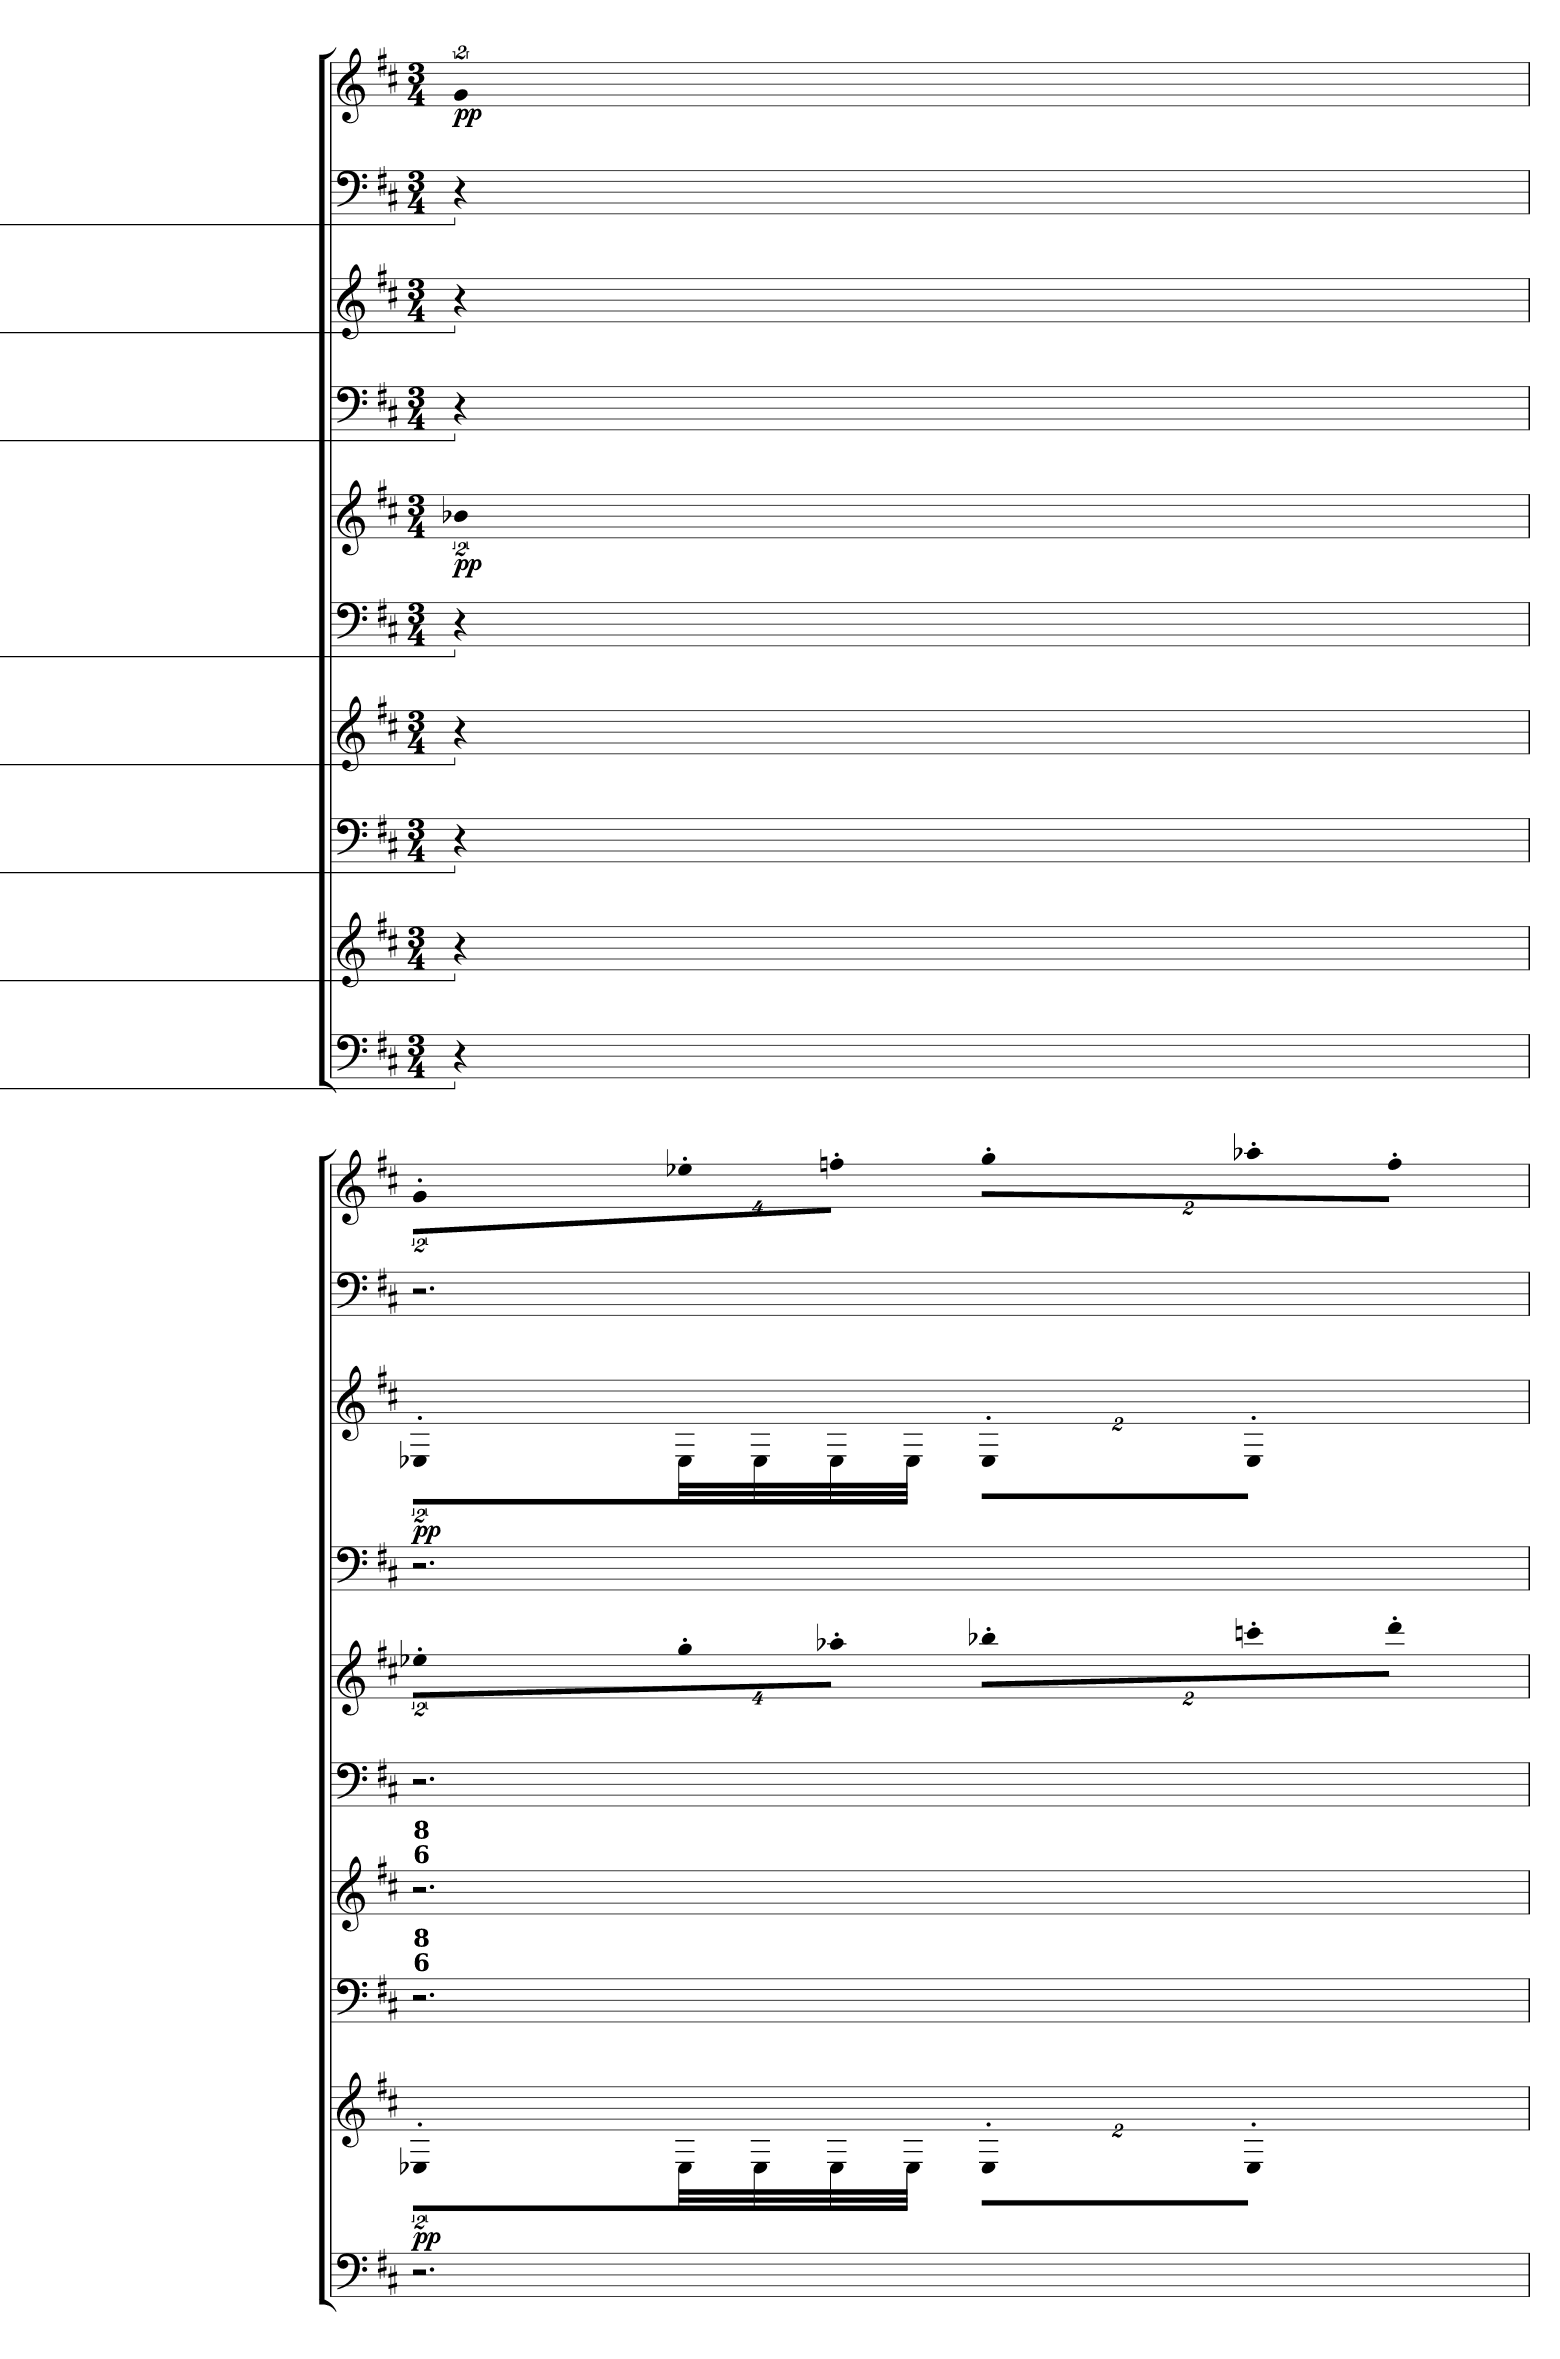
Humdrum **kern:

**kern	**kern	**dynam	**kern	**kern	**kern	**kern	**dynam	**kern	**kern	**dynam	**kern	**kern	**dynam
*part10	*part9	*part9	*part8	*part7	*part6	*part5	*part5	*part4	*part3	*part3	*part2	*part1	*part1
*staff10	*staff9	*staff9	*staff8	*staff7	*staff6	*staff5	*staff5	*staff4	*staff3	*staff3	*staff2	*staff1	*staff1
*clefF4	*clefG2	*	*clefF4	*clefG2	*clefF4	*clefG2	*	*clefF4	*clefG2	*	*clefF4	*clefG2	*
*k[f#c#]	*k[f#c#]	*	*k[f#c#]	*k[f#c#]	*k[f#c#]	*k[f#c#]	*	*k[f#c#]	*k[f#c#]	*	*k[f#c#]	*k[f#c#]	*
*M3/4	*M3/4	*	*M3/4	*M3/4	*M3/4	*M3/4	*	*M3/4	*M3/4	*	*M3/4	*M3/4	*
=	=	=	=	=	=	=	=	=	=	=	=	=	=
!LO:N:vis=8	!LO:N:vis=8	!	!LO:N:vis=8	!LO:N:vis=8	!LO:N:vis=8	!LO:N:vis=8	!LO:DY:b	!LO:N:vis=8	!LO:N:vis=8	!	!LO:N:vis=8	!LO:N:vis=8	!LO:DY:b
2%15r	2%15r	.	2%15r	2%15r	2%15r	2%15b-\	pp	2%15r	2%15r	.	2%15r	2%15g/	pp
=1	=1	=1	=1	=1	=1	=1	=1	=1	=1	=1	=1	=1	=1
!	!	!	!	!LO:TX:a:B:t=6	!	!	!	!	!	!	!	!	!
!	!	!	!	!LO:TX:a:B:t=8	!	!	!	!	!	!	!	!	!
!	!	!	!LO:TX:a:B:t=6	!	!	!	!	!	!	!	!	!	!
!	!	!	!LO:TX:a:B:t=8	!	!	!	!	!	!	!	!	!	!
!	!LO:N:vis=8	!LO:DY:b	!	!	!	!LO:N:vis=8	!	!	!LO:N:vis=8	!LO:DY:b	!	!LO:N:vis=8	!
2.r	2%15E-'\L	pp	2.r	2.r	2.r	2%15ee-'\L	.	2.r	2%15E-'\L	pp	2.r	2%15g'\L	.
1ryy	.	.	1ryy	1ryy	1ryy	.	.	1ryy	.	.	1ryy	.	.
1ryy	.	.	1ryy	1ryy	1ryy	.	.	1ryy	.	.	1ryy	.	.
1ryy	.	.	1ryy	1ryy	1ryy	.	.	1ryy	.	.	1ryy	.	.
1ryy	.	.	1ryy	1ryy	1ryy	.	.	1ryy	.	.	1ryy	.	.
1ryy	.	.	1ryy	1ryy	1ryy	.	.	1ryy	.	.	1ryy	.	.
1ryy	.	.	1ryy	1ryy	1ryy	.	.	1ryy	.	.	1ryy	.	.
1ryy	.	.	1ryy	1ryy	1ryy	.	.	1ryy	.	.	1ryy	.	.
!	!LO:N:vis=32	!	!	!	!	!LO:N:vis=16	!	!	!LO:N:vis=32	!	!	!LO:N:vis=16	!
.	1...E-\LL	.	.	.	.	4%15gg'\L	.	.	1...E-\LL	.	.	4%15ee-'\L	.
1ryy	.	.	1ryy	1ryy	1ryy	.	.	1ryy	.	.	1ryy	.	.
1ryy	.	.	1ryy	1ryy	1ryy	.	.	1ryy	.	.	1ryy	.	.
!	!LO:N:vis=32	!	!	!	!	!	!	!	!LO:N:vis=32	!	!	!	!
.	1...E-\	.	.	.	.	.	.	.	1...E-\	.	.	.	.
1ryy	.	.	1ryy	1ryy	1ryy	.	.	1ryy	.	.	1ryy	.	.
1ryy	.	.	1ryy	1ryy	1ryy	.	.	1ryy	.	.	1ryy	.	.
!	!LO:N:vis=32	!	!	!	!	!LO:N:vis=16	!	!	!LO:N:vis=32	!	!	!LO:N:vis=16	!
.	1...E-\	.	.	.	.	4%15aa-'\JJ	.	.	1...E-\	.	.	4%15ff'\JJ	.
1ryy	.	.	1ryy	1ryy	1ryy	.	.	1ryy	.	.	1ryy	.	.
1ryy	.	.	1ryy	1ryy	1ryy	.	.	1ryy	.	.	1ryy	.	.
!	!LO:N:vis=32	!	!	!	!	!	!	!	!LO:N:vis=32	!	!	!	!
.	1...E-\JJJ	.	.	.	.	.	.	.	1...E-\JJJ	.	.	.	.
1ryy	.	.	1ryy	1ryy	1ryy	.	.	1ryy	.	.	1ryy	.	.
1ryy	.	.	1ryy	1ryy	1ryy	.	.	1ryy	.	.	1ryy	.	.
!	!LO:N:vis=8	!	!	!	!	!LO:N:vis=8	!	!	!LO:N:vis=8	!	!	!LO:N:vis=8	!
.	2%15E-'\L	.	.	.	.	2%15bb-'\L	.	.	2%15E-'\L	.	.	2%15gg'\L	.
1ryy	.	.	1ryy	1ryy	1ryy	.	.	1ryy	.	.	1ryy	.	.
1ryy	.	.	1ryy	1ryy	1ryy	.	.	1ryy	.	.	1ryy	.	.
1ryy	.	.	1ryy	1ryy	1ryy	.	.	1ryy	.	.	1ryy	.	.
1ryy	.	.	1ryy	1ryy	1ryy	.	.	1ryy	.	.	1ryy	.	.
1ryy	.	.	1ryy	1ryy	1ryy	.	.	1ryy	.	.	1ryy	.	.
1ryy	.	.	1ryy	1ryy	1ryy	.	.	1ryy	.	.	1ryy	.	.
1ryy	.	.	1ryy	1ryy	1ryy	.	.	1ryy	.	.	1ryy	.	.
!	!LO:N:vis=8	!	!	!	!	!LO:N:vis=16	!	!	!LO:N:vis=8	!	!	!LO:N:vis=16	!
.	2%15E-'\J	.	.	.	.	4%15ccc'\L	.	.	2%15E-'\J	.	.	4%15aa-'\L	.
1ryy	.	.	1ryy	1ryy	1ryy	.	.	1ryy	.	.	1ryy	.	.
1ryy	.	.	1ryy	1ryy	1ryy	.	.	1ryy	.	.	1ryy	.	.
1ryy	.	.	1ryy	1ryy	1ryy	.	.	1ryy	.	.	1ryy	.	.
1ryy	.	.	1ryy	1ryy	1ryy	.	.	1ryy	.	.	1ryy	.	.
!	!	!	!	!	!	!LO:N:vis=16	!	!	!	!	!	!LO:N:vis=16	!
.	.	.	.	.	.	4%15ddd'\JJ	.	.	.	.	.	4%15ff'\JJ	.
1ryy	.	.	1ryy	1ryy	1ryy	.	.	1ryy	.	.	1ryy	.	.
1ryy	.	.	1ryy	1ryy	1ryy	.	.	1ryy	.	.	1ryy	.	.
1ryy	.	.	1ryy	1ryy	1ryy	.	.	1ryy	.	.	1ryy	.	.
4ryy	.	.	4ryy	4ryy	4ryy	.	.	4ryy	.	.	4ryy	.	.
=	=	=	=	=	=	=	=	=	=	=	=	=	=
*-	*-	*-	*-	*-	*-	*-	*-	*-	*-	*-	*-	*-	*-
